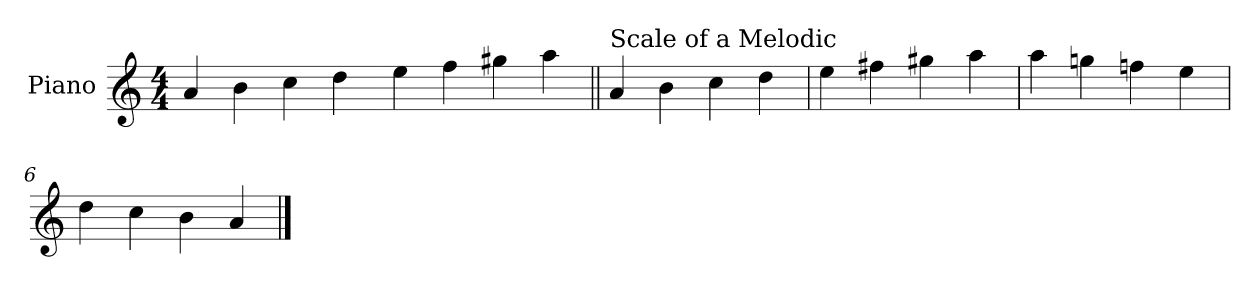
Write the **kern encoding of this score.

**kern
*part1
*staff1
*I"Piano
*I'Pno.
*clefG2
*k[]
*M4/4
*MM80
=1
4a/
4b\
4cc\
4dd\
=2-
4ee\
4ff\
4gg#X\
4aa\
!!LO:LB:g=z
=3||
!LO:TX:a:t=Scale of a Melodic
4a/
4b\
4cc\
4dd\
=4`
4ee\
4ff#X\
4gg#X\
4aa\
=5
4aa\
4ggn\
4ffn\
4ee\
=6`
4dd\
4cc\
4b\
4a/
==
*-
